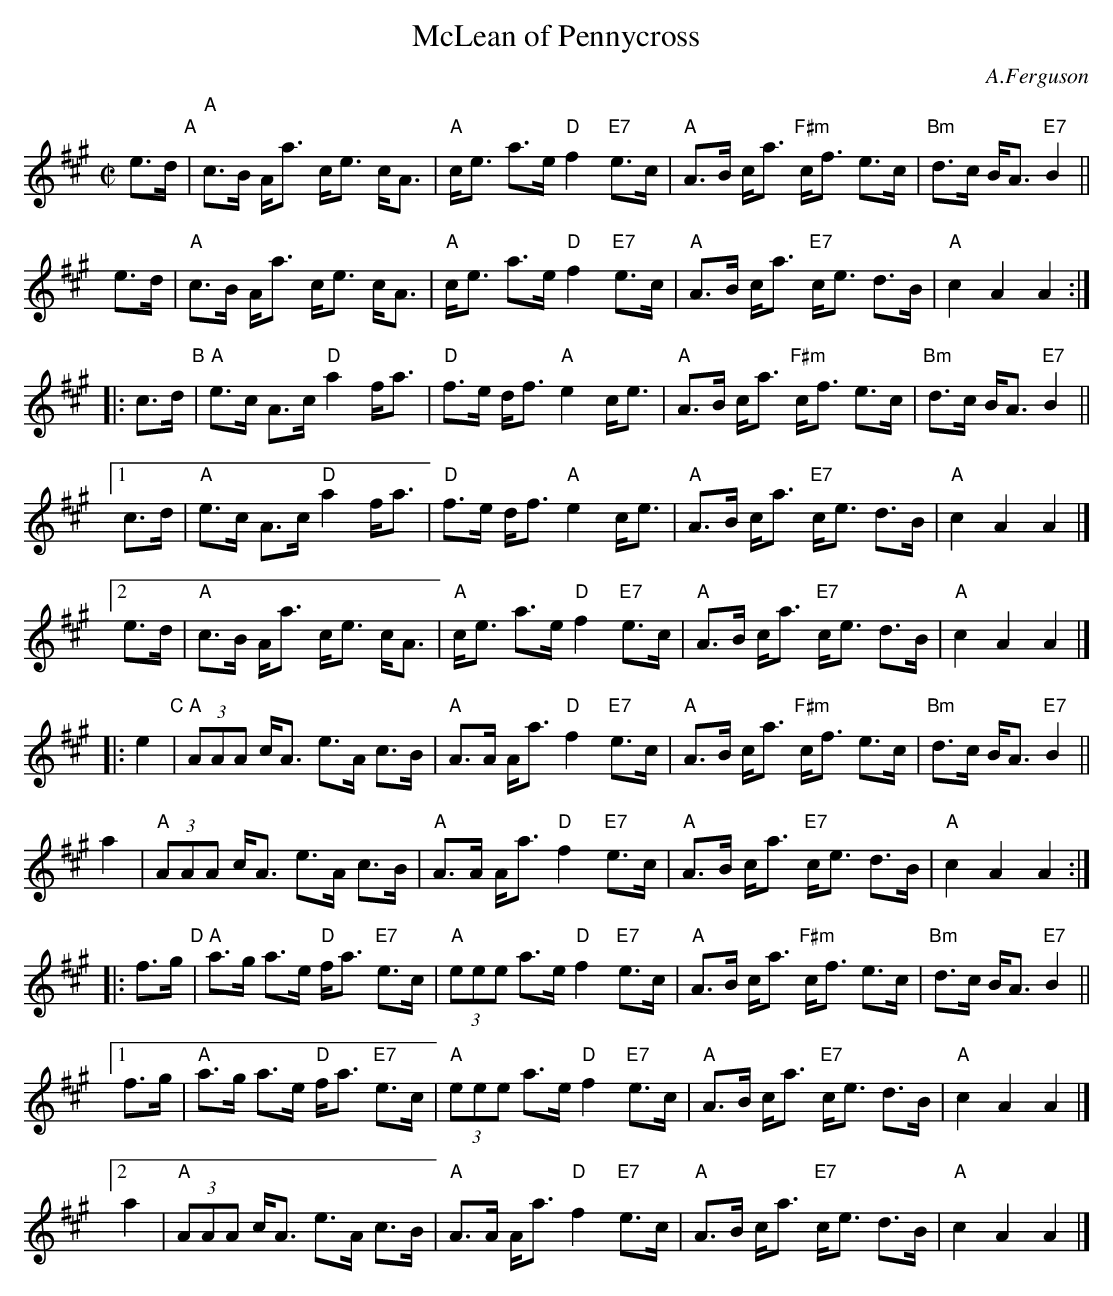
X:1
T: McLean of Pennycross
C: A.Ferguson
M: C|
L: 1/8
K: A
   e>d "A"| "A"c>B   A<a    c<e     c<A | "A"c<e   a>e "D"f2 "E7"e>c | "A"A>B c<a "F#m"c<f e>c | "Bm"d>c B<A "E7"B2 ||
y  e>d    | "A"c>B   A<a    c<e     c<A | "A"c<e   a>e "D"f2 "E7"e>c | "A"A>B c<a "E7" c<e d>B | "A" c2  A2      A2 :|
|: c>d "B"| "A"e>c   A>c "D"a2      f<a | "D"f>e   d<f "A"e2     c<e | "A"A>B c<a "F#m"c<f e>c | "Bm"d>c B<A "E7"B2 ||
[1 c>d    | "A"e>c   A>c "D"a2      f<a | "D"f>e   d<f "A"e2     c<e | "A"A>B c<a "E7" c<e d>B | "A" c2  A2      A2 |]
[2 e>d    | "A"c>B   A<a    c<e     c<A | "A"c<e   a>e "D"f2 "E7"e>c | "A"A>B c<a "E7" c<e d>B | "A" c2  A2      A2 |]
|: e2  "C"| "A"(3AAA c<A    e>A     c>B | "A"A>A   A<a "D"f2 "E7"e>c | "A"A>B c<a "F#m"c<f e>c | "Bm"d>c B<A "E7"B2 ||
y2 a2     | "A"(3AAA c<A    e>A     c>B | "A"A>A   A<a "D"f2 "E7"e>c | "A"A>B c<a "E7" c<e d>B | "A" c2  A2      A2 :|
|: f>g "D"| "A"a>g   a>e "D"f<a "E7"e>c | "A"(3eee a>e "D"f2 "E7"e>c | "A"A>B c<a "F#m"c<f e>c | "Bm"d>c B<A "E7"B2 ||
[1 f>g    | "A"a>g   a>e "D"f<a "E7"e>c | "A"(3eee a>e "D"f2 "E7"e>c | "A"A>B c<a "E7" c<e d>B | "A" c2  A2      A2 |]
[2 a2     | "A"(3AAA c<A    e>A     c>B | "A"A>A   A<a "D"f2 "E7"e>c | "A"A>B c<a "E7" c<e d>B | "A" c2  A2      A2 |]
